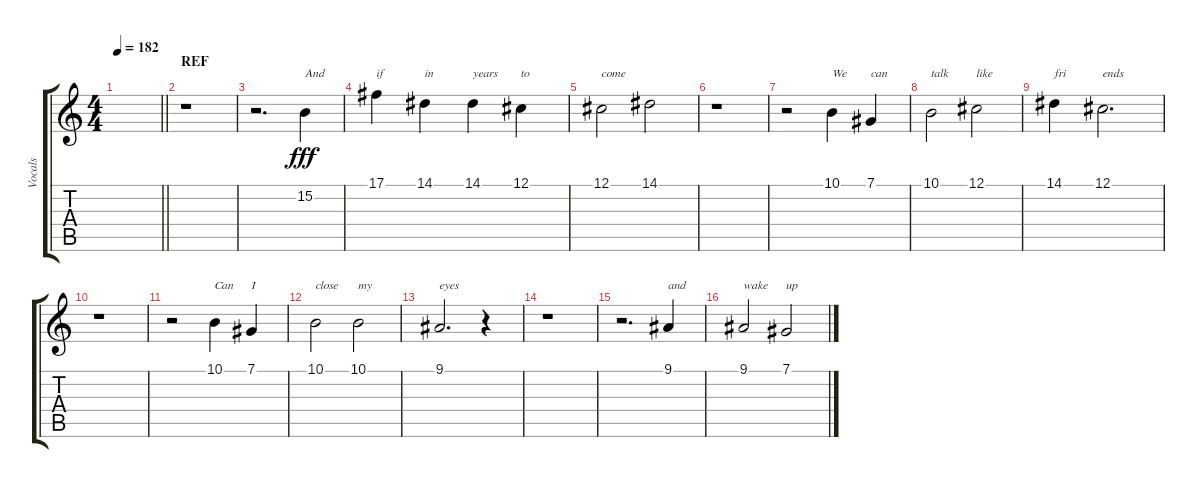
\track ("Vocals" "Vocals") {instrument violin}
\staff {score tabs}
\tuning (Db4 Ab3 E3 B2 Gb2 Db2) {hide}
\ts (4 4)
\tempo 182
\clef g2
\barLineRight lightlight
\ks c
|
\section ("" "REF")
r.1 |
r.2{d} 15.2.4{txt "And" dy fff} |
17.1.4{txt "if"} 14.1.4{txt "in"} 14.1.4{txt "years"} 12.1.4{txt "to"} |
12.1.2{txt "come"} 14.1.2 |
r.1 |
r.2 10.1.4{txt "We"} 7.1.4{txt "can"} |
10.1.2{txt "talk"} 12.1.2{txt "like"} |
14.1.4{txt "fri"} 12.1.2{d txt "ends"} |
r.1 |
r.2 10.1.4{txt "Can"} 7.1.4{txt "I "} |
10.1.2{txt "close"} 10.1.2{txt "my"} |
9.1.2{d txt "eyes"} r.4 |
r.1 |
r.2{d} 9.1.4{txt "and "} |
9.1.2{txt "wake"} 7.1.2{txt "up"}
